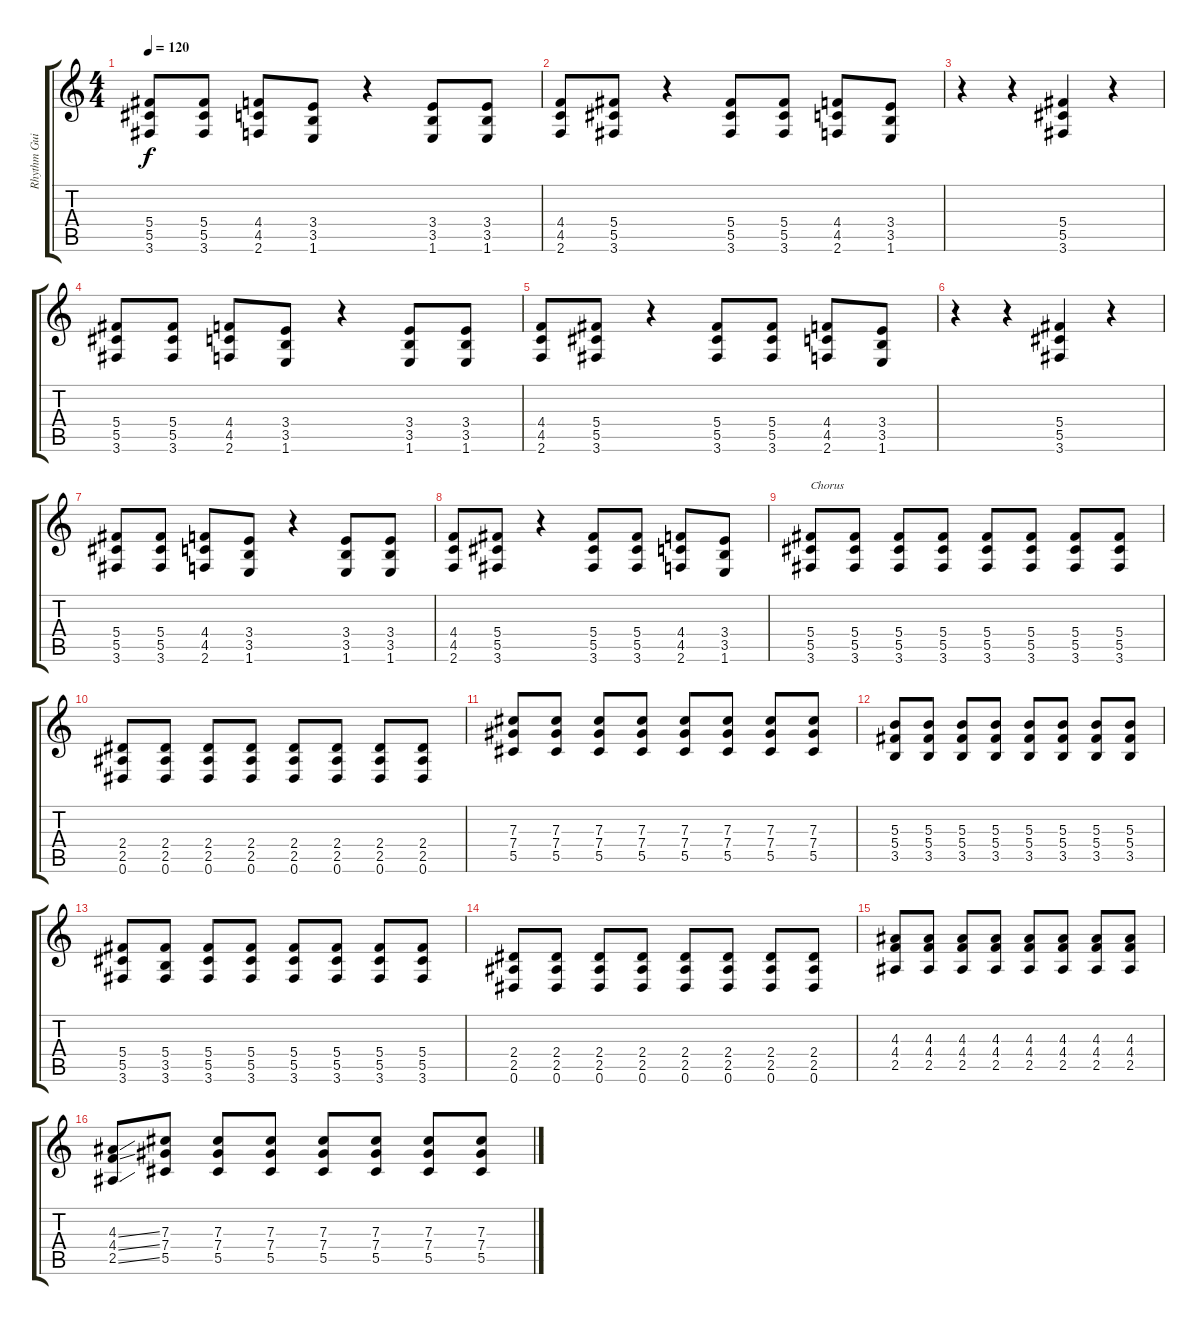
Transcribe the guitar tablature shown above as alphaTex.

\track ("Rhythm Guitar" "Rhythm Gui") {instrument distortionguitar}
\staff {score tabs}
\tuning (Eb4 Bb3 Gb3 Db3 Ab2 Eb2) {hide}
\ts (4 4)
\tempo 120
\clef g2
\ks c
(5.4 5.5 3.6).8{dy f} (5.4 5.5 3.6).8 (4.4 4.5 2.6).8 (3.4 3.5 1.6).8 r.4 (3.4 3.5 1.6).8 (3.4 3.5 1.6).8 |
(4.4 4.5 2.6).8 (5.4 5.5 3.6).8 r.4 (5.4 5.5 3.6).8 (5.4 5.5 3.6).8 (4.4 4.5 2.6).8 (3.4 3.5 1.6).8 |
r.4 r.4 (5.4 5.5 3.6).4 r.4 |
(5.4 5.5 3.6).8 (5.4 5.5 3.6).8 (4.4 4.5 2.6).8 (3.4 3.5 1.6).8 r.4 (3.4 3.5 1.6).8 (3.4 3.5 1.6).8 |
(4.4 4.5 2.6).8 (5.4 5.5 3.6).8 r.4 (5.4 5.5 3.6).8 (5.4 5.5 3.6).8 (4.4 4.5 2.6).8 (3.4 3.5 1.6).8 |
r.4 r.4 (5.4 5.5 3.6).4 r.4 |
(5.4 5.5 3.6).8 (5.4 5.5 3.6).8 (4.4 4.5 2.6).8 (3.4 3.5 1.6).8 r.4 (3.4 3.5 1.6).8 (3.4 3.5 1.6).8 |
(4.4 4.5 2.6).8 (5.4 5.5 3.6).8 r.4 (5.4 5.5 3.6).8 (5.4 5.5 3.6).8 (4.4 4.5 2.6).8 (3.4 3.5 1.6).8 |
(5.4 5.5 3.6).8{txt "Chorus"} (5.4 5.5 3.6).8 (5.4 5.5 3.6).8 (5.4 5.5 3.6).8 (5.4 5.5 3.6).8 (5.4 5.5 3.6).8 (5.4 5.5 3.6).8 (5.4 5.5 3.6).8 |
(2.4 2.5 0.6).8 (2.4 2.5 0.6).8 (2.4 2.5 0.6).8 (2.4 2.5 0.6).8 (2.4 2.5 0.6).8 (2.4 2.5 0.6).8 (2.4 2.5 0.6).8 (2.4 2.5 0.6).8 |
(7.3 7.4 5.5).8 (7.3 7.4 5.5).8 (7.3 7.4 5.5).8 (7.3 7.4 5.5).8 (7.3 7.4 5.5).8 (7.3 7.4 5.5).8 (7.3 7.4 5.5).8 (7.3 7.4 5.5).8 |
(5.3 5.4 3.5).8 (5.3 5.4 3.5).8 (5.3 5.4 3.5).8 (5.3 5.4 3.5).8 (5.3 5.4 3.5).8 (5.3 5.4 3.5).8 (5.3 5.4 3.5).8 (5.3 5.4 3.5).8 |
(5.4 5.5 3.6).8 (5.4 3.5 3.6).8 (5.4 5.5 3.6).8 (5.4 5.5 3.6).8 (5.4 5.5 3.6).8 (5.4 5.5 3.6).8 (5.4 5.5 3.6).8 (5.4 5.5 3.6).8 |
(2.4 2.5 0.6).8 (2.4 2.5 0.6).8 (2.4 2.5 0.6).8 (2.4 2.5 0.6).8 (2.4 2.5 0.6).8 (2.4 2.5 0.6).8 (2.4 2.5 0.6).8 (2.4 2.5 0.6).8 |
(4.3 4.4 2.5).8 (4.3 4.4 2.5).8 (4.3 4.4 2.5).8 (4.3 4.4 2.5).8 (4.3 4.4 2.5).8 (4.3 4.4 2.5).8 (4.3 4.4 2.5).8 (4.3 4.4 2.5).8 |
(4.3{ss} 4.4{ss} 2.5{ss}).8 (7.3 7.4 5.5).8 (7.3 7.4 5.5).8 (7.3 7.4 5.5).8 (7.3 7.4 5.5).8 (7.3 7.4 5.5).8 (7.3 7.4 5.5).8 (7.3 7.4 5.5).8
